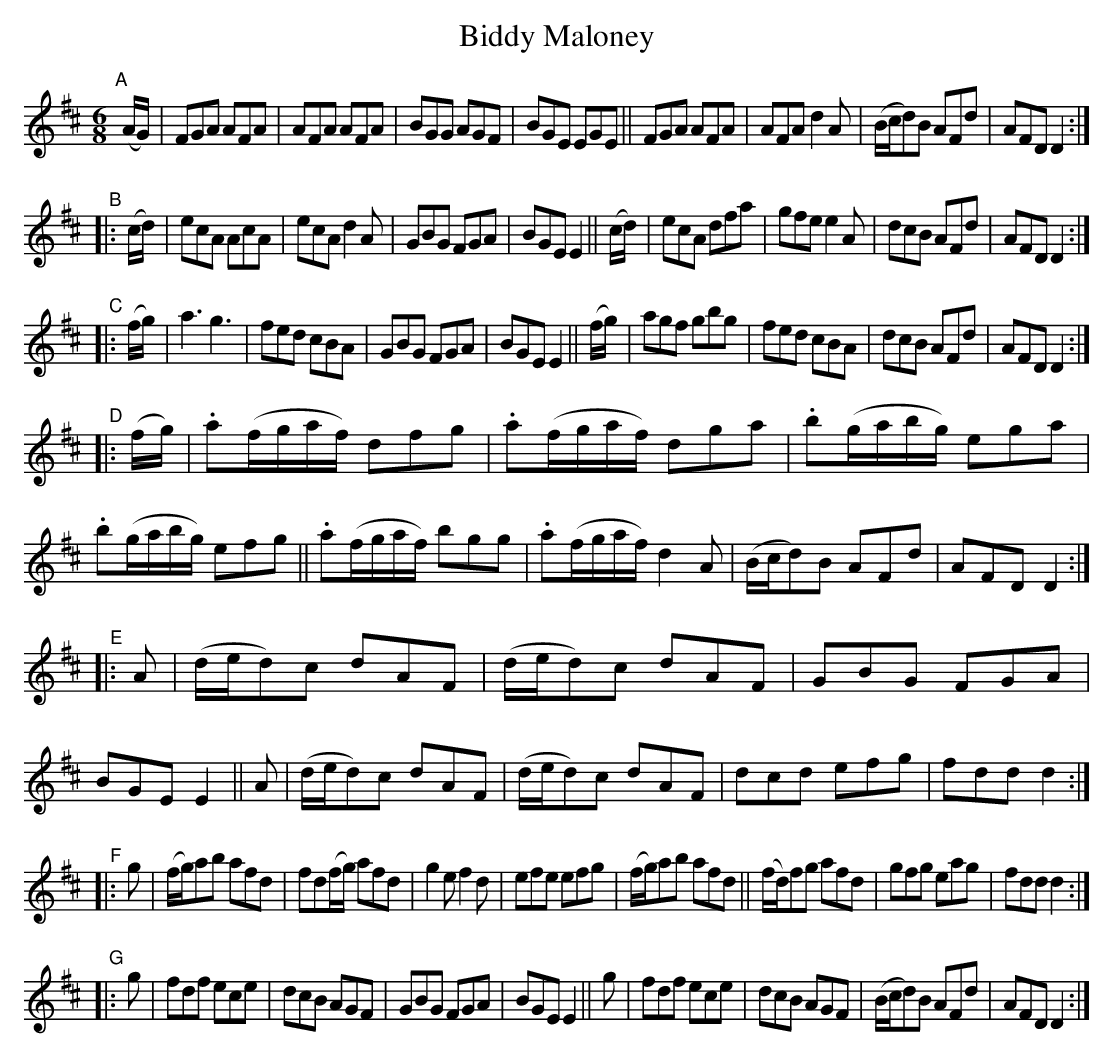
X:1
T: Biddy Maloney
M: 6/8
L: 1/8
K: D
"^A"[|] (A/G/) \
 | FGA AFA | AFA AFA | BGG AGF | BGE EGE \
|| FGA AFA | AFA d2A | (B/c/d)B AFd | AFD D2 :|
"^B"|: (c/d/) \
| ecA AcA | ecA d2A | GBG FGA | BGE E2 || (c/d/) \
| ecA dfa | gfe e2A | dcB AFd | AFD D2 :|
"^C"|: (f/g/) \
| a3 g3 | fed cBA | GBG FGA | BGE E2 || (f/g/) \
| agf gbg | fed cBA | dcB AFd | AFD D2 :|
"^D"|: (f/g/) \
 | .a(f/g/a/f/) dfg | .a(f/g/a/f/) dga | .b(g/a/b/g/) ega | .b(g/a/b/g/) efg \
|| .a(f/g/a/f/) bgg | .a(f/g/a/f/) d2A | (B/c/d)B AFd | AFD D2 :|
"^E"|: A \
| (d/e/d)c dAF | (d/e/d)c dAF | GBG FGA | BGE E2 || A \
| (d/e/d)c dAF | (d/e/d)c dAF | dcd efg | fdd d2 :|
"^F"|: g \
 | (f/g/)ab afd | fd(f/g/) afd | g2e f2d | efe efg | (f/g/)ab afd \
|| (f/d/)fg afd | gfg eag | fdd d2 :|
"^G"|: g \
| fdf ece | dcB AGF | GBG FGA | BGE E2 || g \
| fdf ece | dcB AGF | (B/c/d)B AFd | AFD D2 :|
